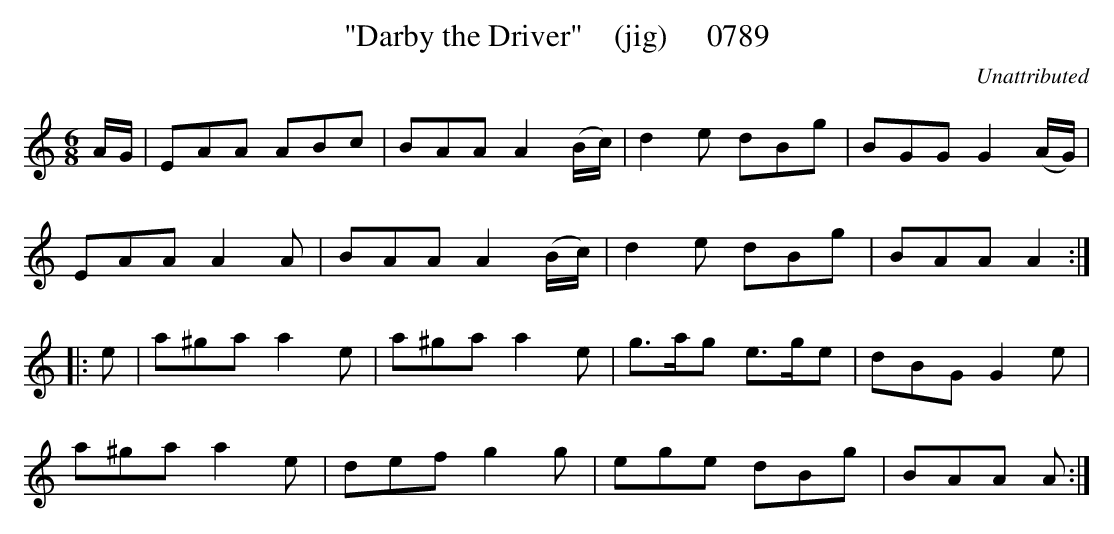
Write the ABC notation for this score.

X:1
T:"Darby the Driver"    (jig)     0789
C:Unattributed
BRENNAN July 2003 (HTTP://WWW.SOSYOURMOM.COM)
M:6/8
L:1/8
K:C
A/2G/2|EAA ABc|BAA A2(B/2c/2)|d2e dBg|BGG G2(A/2G/2)|
EAA A2A|BAA A2(B/2c/2)|d2e dBg|BAA A2:|
|:e|a^ga a2e|a^ga a2e|g3/2a/2g e3/2g/2e|dBG G2e|
a^ga a2e|def g2g|ege dBg|BAA A:|
